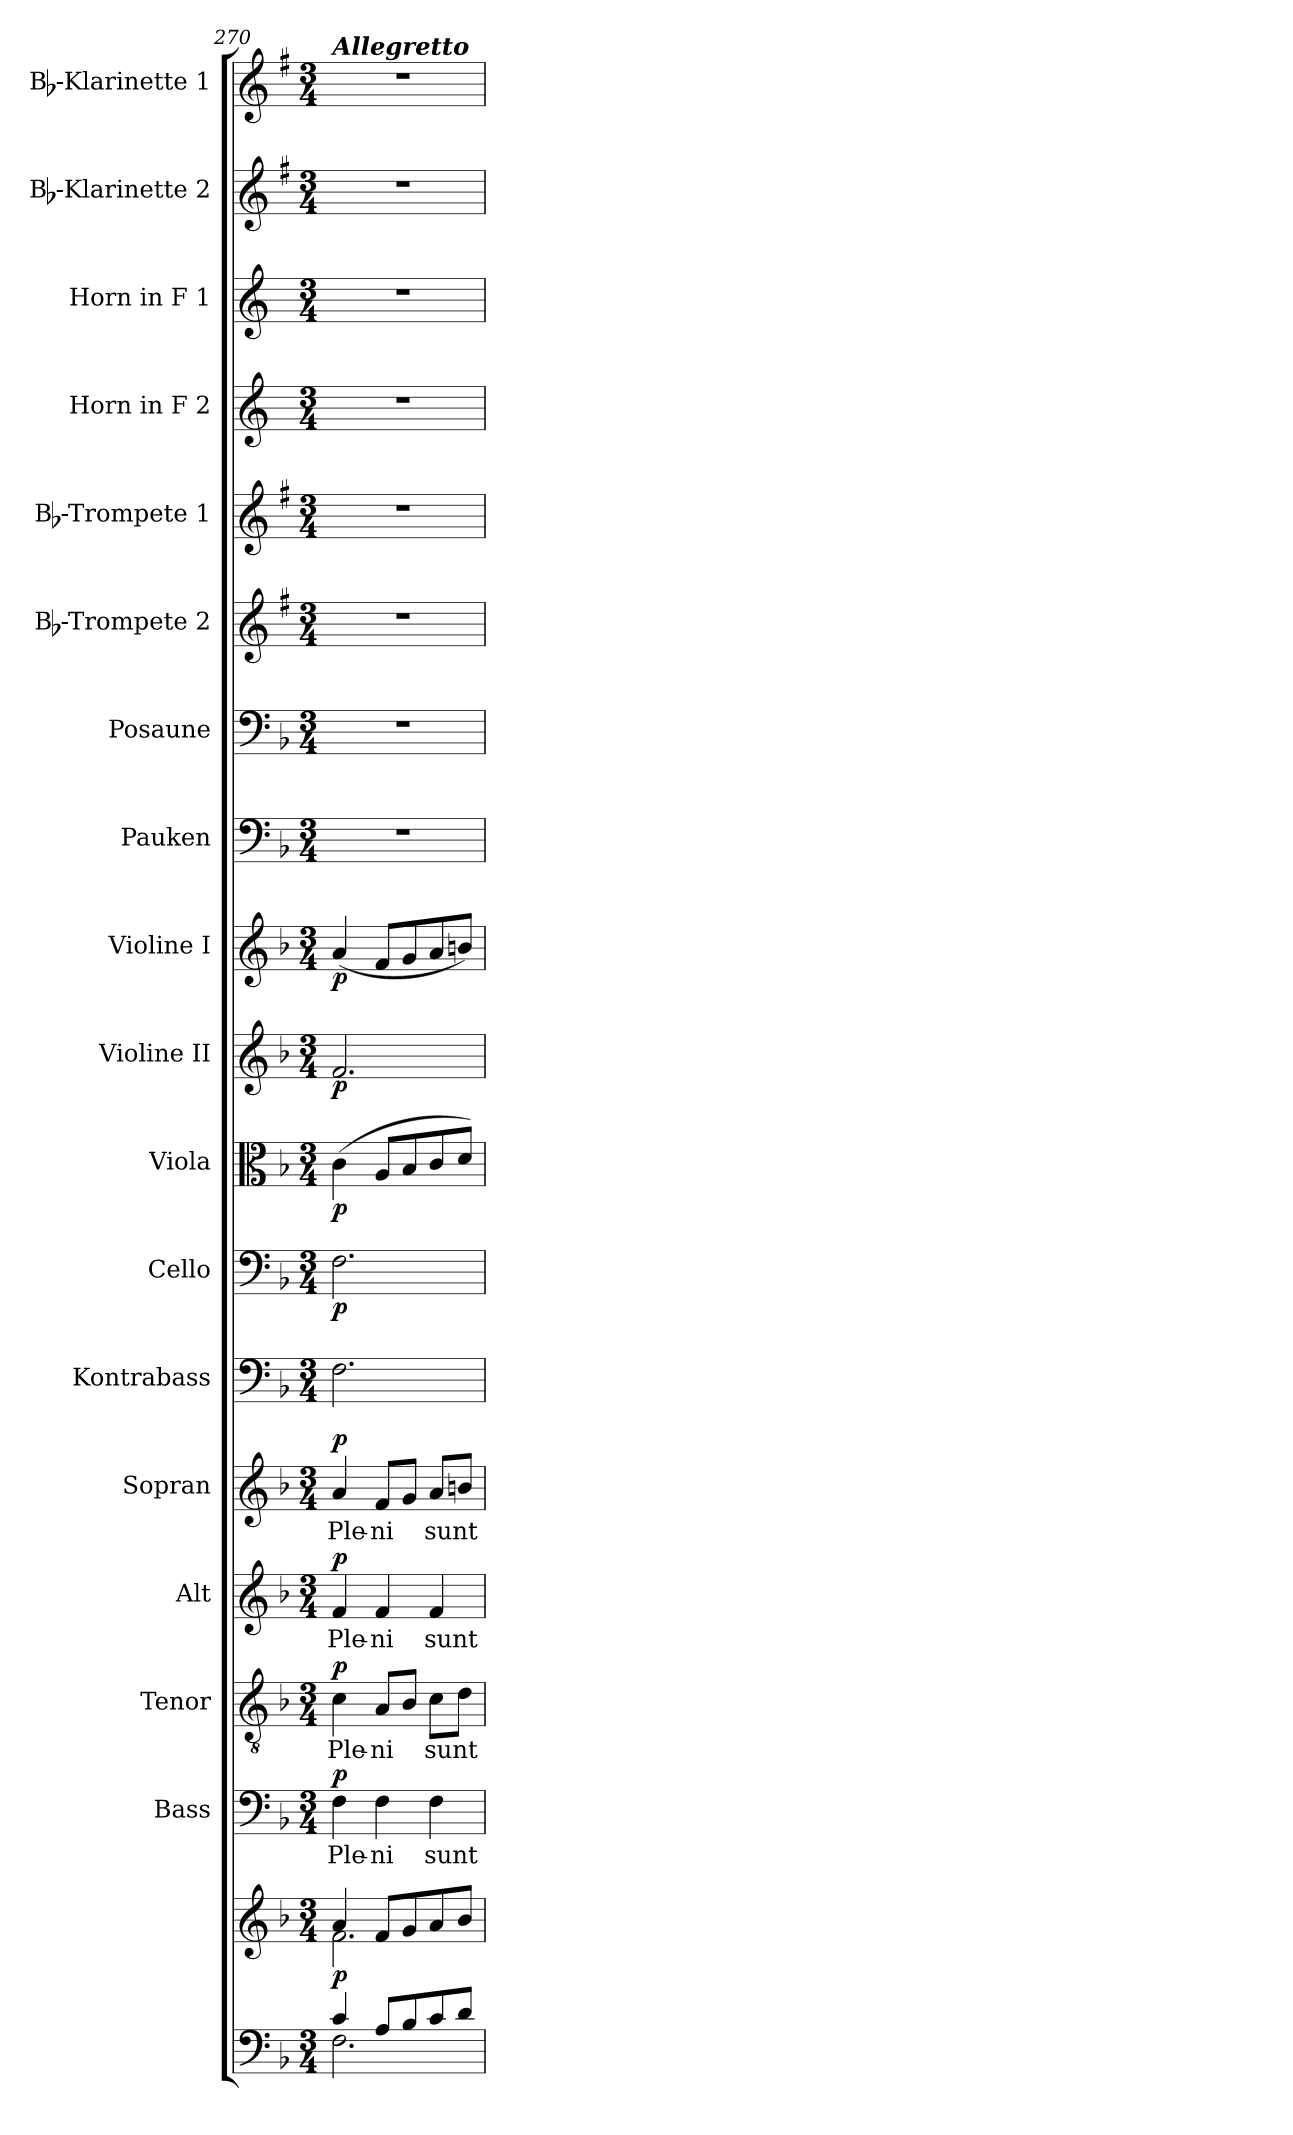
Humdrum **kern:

**kern	**kern	**dynam	**kern	**text	**dynam	**kern	**text	**dynam	**kern	**text	**dynam	**kern	**text	**dynam	**kern	**kern	**dynam	**kern	**dynam	**kern	**dynam	**kern	**dynam	**kern	**kern	**kern	**kern	**kern	**kern	**kern	**kern
*part18	*part18	*part18	*part17	*part17	*part17	*part16	*part16	*part16	*part15	*part15	*part15	*part14	*part14	*part14	*part13	*part12	*part12	*part11	*part11	*part10	*part10	*part9	*part9	*part8	*part7	*part6	*part5	*part4	*part3	*part2	*part1
*staff19	*staff18	*staff18/19	*staff17	*staff17	*staff17	*staff16	*staff16	*staff16	*staff15	*staff15	*staff15	*staff14	*staff14	*staff14	*staff13	*staff12	*staff12	*staff11	*staff11	*staff10	*staff10	*staff9	*staff9	*staff8	*staff7	*staff6	*staff5	*staff4	*staff3	*staff2	*staff1
*	*	*	*I"Bass	*	*	*I"Tenor	*	*	*I"Alt	*	*	*I"Sopran	*	*	*I"Kontrabass	*I"Cello	*	*I"Viola	*	*I"Violine II	*	*I"Violine I	*	*I"Pauken	*I"Posaune	*I"Bb-Trompete 2	*I"Bb-Trompete 1	*I"Horn in F 2	*I"Horn in F 1	*I"Bb-Klarinette 2	*I"Bb-Klarinette 1
*	*	*	*I'B.	*	*	*I'T.	*	*	*I'A.	*	*	*I'S.	*	*	*I'Kb.	*	*	*I'Vla.	*	*I'Vl. II	*	*I'Vl. I	*	*I'Pk.	*I'Pos.	*I'Bb Trp. 2	*I'Bb Trp. 1	*	*	*I'Bb Kl. 2	*I'Bb Kl. 1
*clefF4	*clefG2	*	*clefF4	*	*	*clefGv2	*	*	*clefG2	*	*	*clefG2	*	*	*clefF4	*clefF4	*	*clefC3	*	*clefG2	*	*clefG2	*	*clefF4	*clefF4	*clefG2	*clefG2	*clefG2	*clefG2	*clefG2	*clefG2
*	*	*	*	*	*	*	*	*	*	*	*	*	*	*	*ITrd7c12	*	*	*	*	*	*	*	*	*	*	*ITrd1c2	*ITrd1c2	*ITrd4c7	*ITrd4c7	*ITrd1c2	*ITrd1c2
*k[b-]	*k[b-]	*	*k[b-]	*	*	*k[b-]	*	*	*k[b-]	*	*	*k[b-]	*	*	*k[b-]	*k[b-]	*	*k[b-]	*	*k[b-]	*	*k[b-]	*	*k[b-]	*k[b-]	*k[b-]	*k[b-]	*k[b-]	*k[b-]	*k[b-]	*k[b-]
*F:	*F:	*	*F:	*	*	*F:	*	*	*F:	*	*	*F:	*	*	*F:	*F:	*	*F:	*	*F:	*	*F:	*	*F:	*F:	*F:	*F:	*F:	*F:	*F:	*F:
*M3/4	*M3/4	*	*M3/4	*	*	*M3/4	*	*	*M3/4	*	*	*M3/4	*	*	*M3/4	*M3/4	*	*M3/4	*	*M3/4	*	*M3/4	*	*M3/4	*M3/4	*M3/4	*M3/4	*M3/4	*M3/4	*M3/4	*M3/4
=270	=270	=270	=270	=270	=270	=270	=270	=270	=270	=270	=270	=270	=270	=270	=270	=270	=270	=270	=270	=270	=270	=270	=270	=270	=270	=270	=270	=270	=270	=270	=270
*^	*^	*	*	*	*	*	*	*	*	*	*	*	*	*	*	*	*	*	*	*	*	*	*	*	*	*	*	*	*	*	*
!	!	!	!	!	!	!	!	!	!	!	!	!	!	!	!	!	!	!	!	!	!	!	!	!	!	!	!	!	!	!	!	!	!LO:TX:a:Bi:t=Allegretto
!	!	!	!	!LO:DY:b	!	!LO:LY:b	!LO:DY:a	!	!LO:LY:b	!LO:DY:a	!	!LO:LY:b	!LO:DY:a	!	!LO:LY:b	!LO:DY:a	!	!	!LO:DY:b	!	!LO:DY:b	!	!LO:DY:b	!	!LO:DY:b	!	!	!	!	!	!	!	!
4c/	2.F\	4a/	2.f\	p	4F\	Ple-	p	4c\	Ple-	p	4f/	Ple-	p	4a/	Ple-	p	2.FF\	2.F\	p	(>4c\	p	2.f/	p	(<4a/	p	2.r	2.r	2.r	2.r	2.r	2.r	2.r	2.r
!	!	!	!	!	!	!LO:LY:b	!	!	!LO:LY:b	!	!	!LO:LY:b	!	!	!LO:LY:b	!	!	!	!	!	!	!	!	!	!	!	!	!	!	!	!	!	!
8A/L	.	8f/L	.	.	4F\	-ni	.	8A/L	-ni	.	4f/	-ni	.	8f/L	-ni	.	.	.	.	8A/L	.	.	.	8f/L	.	.	.	.	.	.	.	.	.
8B-/	.	8g/	.	.	.	.	.	8B-/J	.	.	.	.	.	8g/J	.	.	.	.	.	8B-/	.	.	.	8g/	.	.	.	.	.	.	.	.	.
!	!	!	!	!	!	!LO:LY:b	!	!	!LO:LY:b	!	!	!LO:LY:b	!	!	!LO:LY:b	!	!	!	!	!	!	!	!	!	!	!	!	!	!	!	!	!	!
8c/	.	8a/	.	.	4F\	sunt	.	8c\L	sunt	.	4f/	sunt	.	8a/L	sunt	.	.	.	.	8c/	.	.	.	8a/	.	.	.	.	.	.	.	.	.
8d/J	.	8b-/J	.	.	.	.	.	8d\J	.	.	.	.	.	8bn/J	.	.	.	.	.	8d/J)	.	.	.	8bn/J)	.	.	.	.	.	.	.	.	.
*v	*v	*	*	*	*	*	*	*	*	*	*	*	*	*	*	*	*	*	*	*	*	*	*	*	*	*	*	*	*	*	*	*	*
*	*v	*v	*	*	*	*	*	*	*	*	*	*	*	*	*	*	*	*	*	*	*	*	*	*	*	*	*	*	*	*	*	*
=	=	=	=	=	=	=	=	=	=	=	=	=	=	=	=	=	=	=	=	=	=	=	=	=	=	=	=	=	=	=	=
*-	*-	*-	*-	*-	*-	*-	*-	*-	*-	*-	*-	*-	*-	*-	*-	*-	*-	*-	*-	*-	*-	*-	*-	*-	*-	*-	*-	*-	*-	*-	*-
